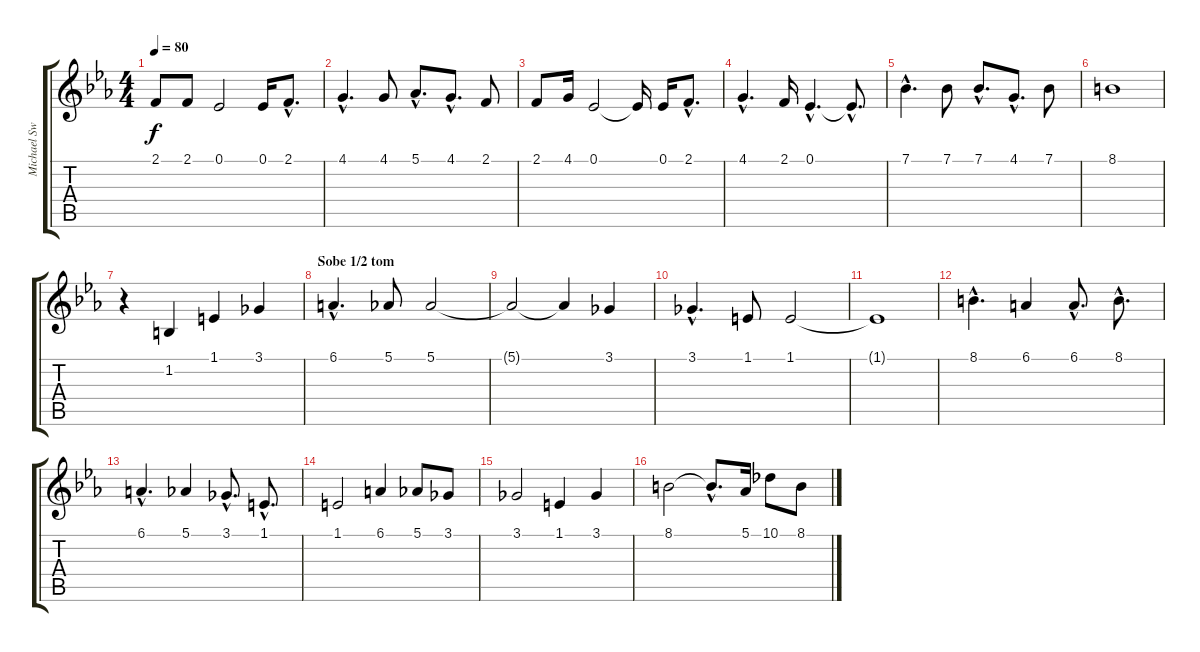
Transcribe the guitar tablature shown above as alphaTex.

\track ("Michael Sweet" "Michael Sw") {instrument frenchhorn}
\staff {score tabs}
\tuning (Eb4 Bb3 Gb3 Db3 Ab2 Eb2) {hide}
\ts (4 4)
\tempo 80
\clef g2
\ks eb
2.1.8{dy f} 2.1.8 0.1.2 0.1.16 2.1{hac}.8{d} |
4.1{hac}.4{d} 4.1.8 5.1{hac}.8{d} 4.1{hac}.8{d} 2.1.8 |
2.1.8 4.1.16 0.1.2 0.1{t}.16 0.1.16 2.1{hac}.8{d} |
4.1{hac}.4{d} 2.1.16 0.1{hac}.4{d} 0.1{hac t}.8{d} |
7.1{hac}.4{d} 7.1.8 7.1{hac}.8{d} 4.1{hac}.8{d} 7.1.8 |
8.1.1 |
r.4 1.2.4 1.1.4 3.1.4 |
\section ("" "Sobe 1/2 tom")
6.1{hac}.4{d} 5.1.8 5.1.2 |
5.1{t}.2 5.1{t}.4 3.1.4 |
3.1{hac}.4{d} 1.1.8 1.1.2 |
1.1{t}.1 |
8.1{hac}.4{d} 6.1.4 6.1{hac}.8{d} 8.1{hac}.8{d} |
6.1{hac}.4{d} 5.1.4 3.1{hac}.8{d} 1.1{hac}.8{d} |
1.1.2 6.1.4 5.1.8 3.1.8 |
3.1.2 1.1.4 3.1.4 |
8.1.2 8.1{hac t}.8{d} 5.1.16 10.1.8 8.1.8
